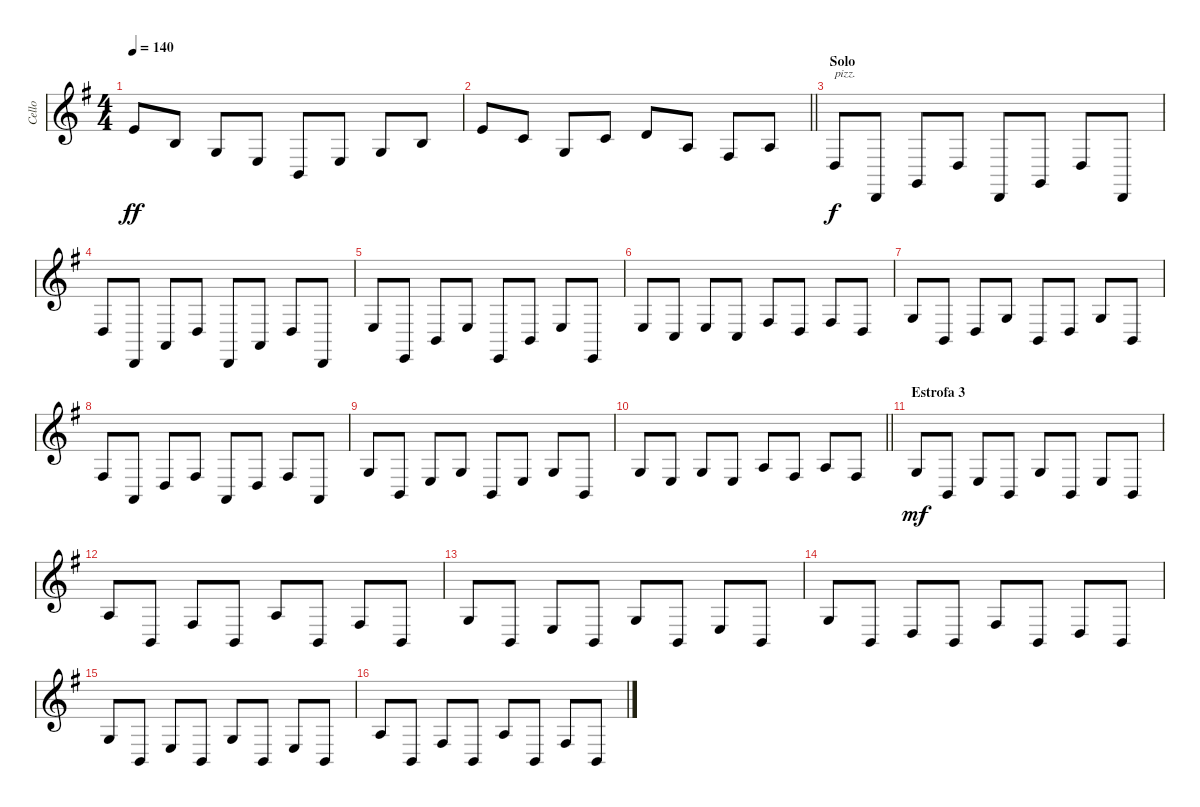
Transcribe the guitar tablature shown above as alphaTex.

\track ("Cello" "Cello") {instrument stringensemble1}
\staff {score}
\tuning (A3 D3 G2 C2) {hide}
\ts (4 4)
\tempo 140
\clef g2
\ks g
7.1.8{dy ff} 9.2.8 5.2.8 2.2.8 4.3.8 2.2.8 5.2.8 2.1.8 |
\barLineRight lightlight
7.1.8 3.1.8 5.2.8 3.1.8 5.1.8 0.1.8 4.2.8 0.1.8 |
\section ("" "Solo")
0.2.8{txt "pizz." dy f instrument pizzicatostrings} 2.4.8 0.3.8 0.2.8 2.4.8 0.3.8 0.2.8 2.4.8 |
0.2.8 2.4.8 2.3.8 0.2.8 2.4.8 2.3.8 0.2.8 2.4.8 |
2.2.8 4.4.8 4.3.8 2.2.8 4.4.8 4.3.8 2.2.8 4.4.8 |
2.2.8 5.3.8 2.2.8 5.3.8 4.2.8 0.2.8 4.2.8 0.2.8 |
5.2.8 4.3.8 0.2.8 5.2.8 4.3.8 0.2.8 5.2.8 4.3.8 |
4.2.8 2.3.8 0.2.8 4.2.8 2.3.8 0.2.8 4.2.8 2.3.8 |
5.2.8 4.3.8 2.2.8 5.2.8 4.3.8 2.2.8 5.2.8 4.3.8 |
\barLineRight lightlight
5.2.8 2.2.8 5.2.8 2.2.8 0.1.8 4.2.8 0.1.8 4.2.8 |
\section ("" "Estrofa 3")
5.2.8{dy mf} 4.3.8 2.2.8 4.3.8 5.2.8 4.3.8 2.2.8 4.3.8 |
0.1.8 4.3.8 4.2.8 4.3.8 0.1.8 4.3.8 4.2.8 4.3.8 |
5.2.8 4.3.8 2.2.8 4.3.8 5.2.8 4.3.8 2.2.8 4.3.8 |
5.2.8 4.3.8 0.2.8 4.3.8 4.2.8 4.3.8 0.2.8 4.3.8 |
5.2.8 4.3.8 2.2.8 4.3.8 5.2.8 4.3.8 2.2.8 4.3.8 |
0.1.8 4.3.8 4.2.8 4.3.8 0.1.8 4.3.8 4.2.8 4.3.8
